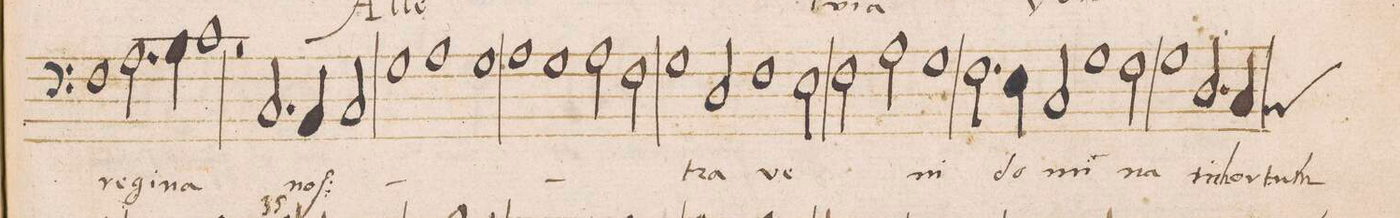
**kern	**text
*I"BASVS	*
*clefF4	*
*k[b-]	*
*met(C|)	*
*M2/1	*
1F	re-
=14-	=14-
2.A\	-gi-
4B-\	.
1c	-na
=15-	=15-
2r	.
2.C/	noſ-
4BB-/	.
2C/	.
=16-	=16-
1G	.
1A	.
=17-	=17-
1G	.
1A	.
=18-	=18-
1G	.
2A\	.
2F\	.
=19-	=19-
1G	.
2D/	-tra
1F\	ve-
=20-	=20-
2E\	.
2F\	.
2A\	.
=21-	=21-
1G	-ni
2.F\	.
4E\	do-
=22-	=22-
2C/	-mi-
1G	.
2F\	-na
=23-	=23-
1G	in
2.D/	hor-
4C/	-tu
*custos:BB	*
=24-	=24-
*-	*-
